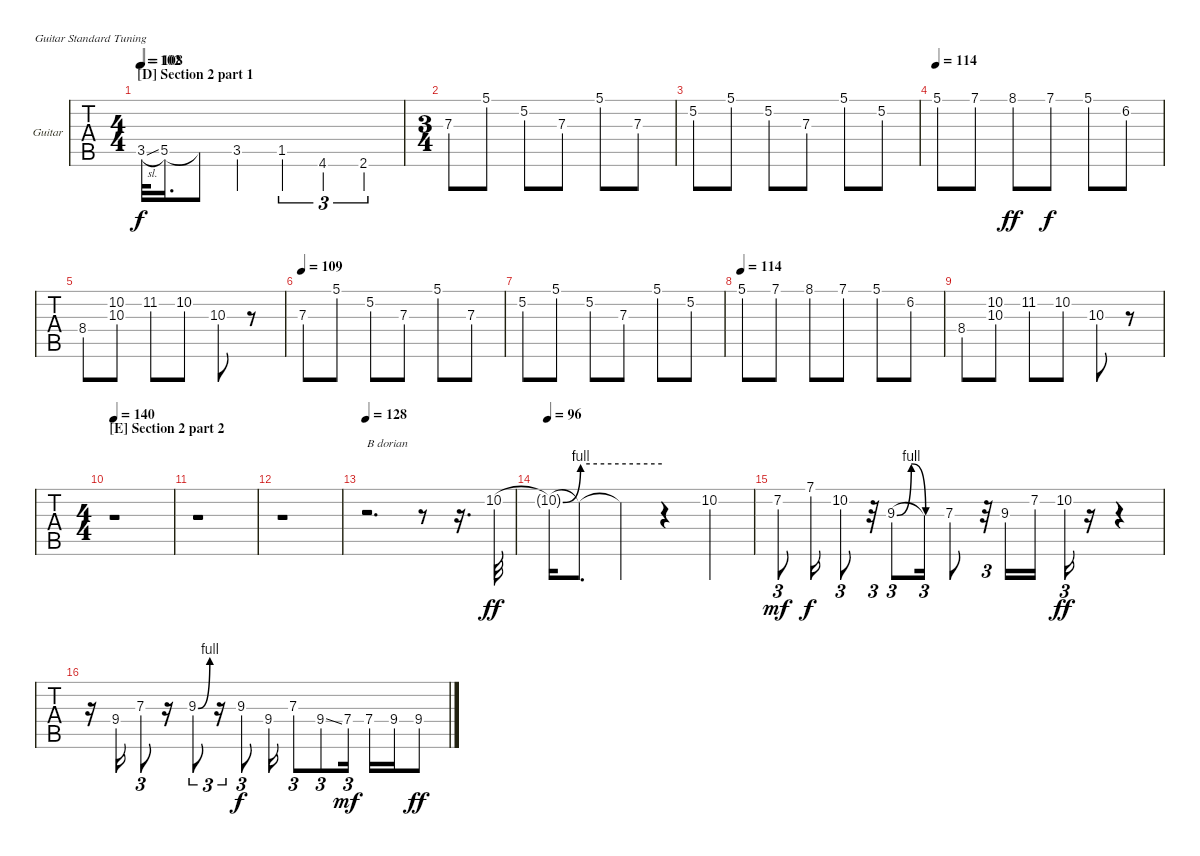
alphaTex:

\defaultSystemsLayout 4
\bracketExtendMode nobrackets
\firstSystemTrackNameOrientation horizontal
\otherSystemsTrackNameOrientation horizontal
\track ("Guitar" "Guitar") {instrument acousticguitarsteel}
\staff {tabs}
\tuning (E4 B3 G3 D3 A2 E2)
\ts (4 4)
\beaming (8 2 2 2 2)
\section ("D" "Section 2 part 1")
\tempo 102
\tempo (108 0.00625)
\clef g2
\ks c
3.5{sl}.32{dy f} 5.5.16{d} 5.5{t}.8 3.5.4 1.5{acc #}.4{tu (3 2)} 4.6{acc #}.4{tu (3 2)} 2.6{acc #}.4{tu (3 2)} |
\ts (3 4)
\beaming (8 2 2 2)
7.3.8 5.1.8 5.2.8 7.3.8 5.1.8 7.3.8 |
5.2.8 5.1.8 5.2.8 7.3.8 5.1.8 5.2.8 |
\tempo 114
5.1.8 7.1.8 8.1.8{dy ff} 7.1.8{dy f} 5.1.8 6.2.8 |
8.4{acc #}.8 (10.2 10.3).8 11.2{acc #}.8 10.2.8 10.3.8 r.8 |
\tempo 109
7.3.8 5.1.8 5.2.8 7.3.8 5.1.8 7.3.8 |
5.2.8 5.1.8 5.2.8 7.3.8 5.1.8 5.2.8 |
\tempo 114
5.1.8 7.1.8 8.1.8 7.1.8 5.1.8 6.2.8 |
8.4{acc #}.8 (10.2 10.3).8 11.2{acc #}.8 10.2.8 10.3.8 r.8 |
\ts (4 4)
\beaming (8 2 2 2 2)
\section ("E" "Section 2 part 2")
\tempo (140 0.00625)
r.1 |
r.1 |
r.1 |
\scale
0.842671
\tempo 128
r.2{d txt "B dorian"} r.8 r.16{d} 10.2.32{dy ff} |
\scale
1.2476
\tempo 96
10.2{be (bend 0 0 59.4 4) t}.16 10.2{be (hold 0 4 60 4) t}.8{d} 10.2{t}.4 r.4 10.2.4 |
\scale
0.933958 7.2{acc #}.8{tu (3 2) dy mf} 7.1.16{dy f} 10.2.8{tu (3 2)} r.32{tu (3 2)} 9.3{be (bendrelease 0 0 31.2 4 47.4 4 59.4 0)}.8{tu (3 2)} 9.3{be (hold 0 0 60 0) t}.16{tu (3 2)} 7.3.8 r.32{tu (3 2)} 9.3.16 7.2{acc #}.16 10.2.16{tu (3 2) dy ff} r.16 r.4 |
\scale
0.97577 r.16 9.4.16 7.3.8{tu (3 2)} r.16 9.3{be (bend 0 0 31.799999999999997 4)}.8{tu (3 2)} r.16{tu (3 2)} 9.3.8{tu (3 2) dy f} 9.4.16 7.3.8{tu (3 2)} 9.4{ss}.8{tu (3 2)} 7.4.16{tu (3 2) dy mf} 7.4.16 9.4.16 9.4.8{dy ff}
